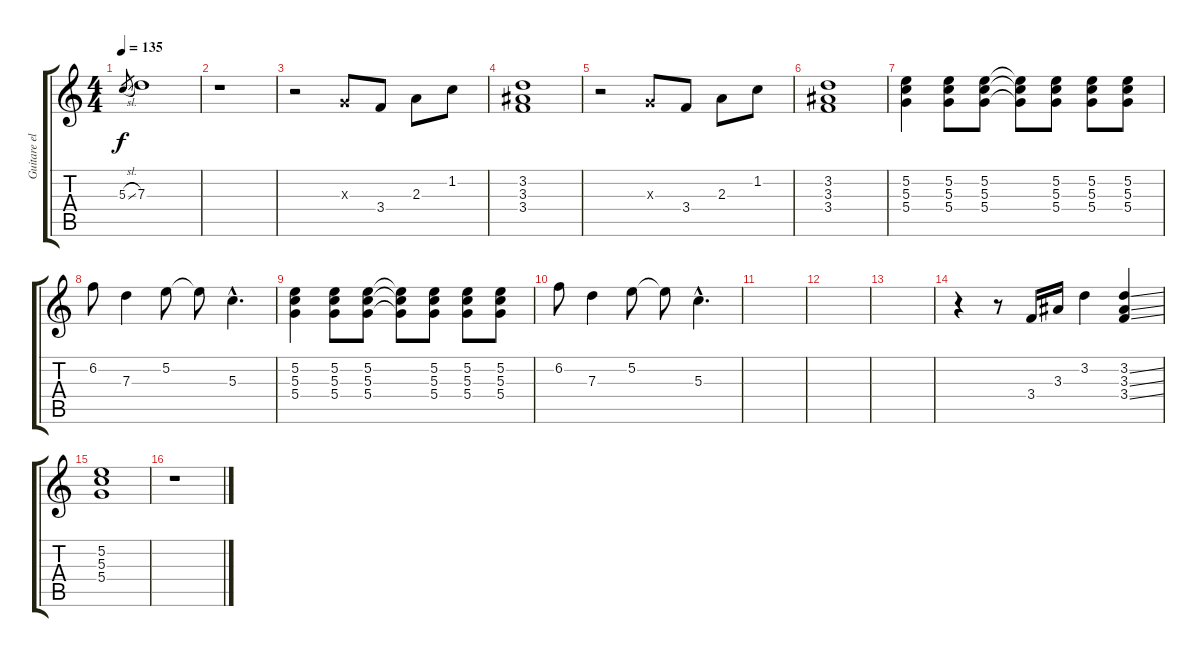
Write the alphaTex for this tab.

\track ("Guitare elec 1" "Guitare el") {instrument distortionguitar}
\staff {score tabs}
\tuning (E4 B3 G3 D3 A2 E2) {hide}
\ts (4 4)
\tempo 135
\clef g2
\ks c
5.3{sl}.8{gr dy f} 7.3.1 |
r.1 |
r.2 0.3{x}.8 3.4.8 2.3.8 1.2.8 |
(3.2 3.3 3.4).1 |
r.2 0.3{x}.8 3.4.8 2.3.8 1.2.8 |
(3.2 3.3 3.4).1 |
(5.2 5.3 5.4).4 (5.2 5.3 5.4).8 (5.2 5.3 5.4).8 (5.2{t} 5.3{t} 5.4{t}).8 (5.2 5.3 5.4).8 (5.2 5.3 5.4).8 (5.2 5.3 5.4).8 |
6.2.8 7.3.4 5.2.8 5.2{t}.8 5.3{hac}.4{d} |
(5.2 5.3 5.4).4 (5.2 5.3 5.4).8 (5.2 5.3 5.4).8 (5.2{t} 5.3{t} 5.4{t}).8 (5.2 5.3 5.4).8 (5.2 5.3 5.4).8 (5.2 5.3 5.4).8 |
6.2.8 7.3.4 5.2.8 5.2{t}.8 5.3{hac}.4{d} |
|
|
|
r.4 r.8 3.4.16 3.3.16 3.2.4 (3.2{ss} 3.3{ss} 3.4{ss}).4 |
(5.2 5.3 5.4).1 |
r.1
